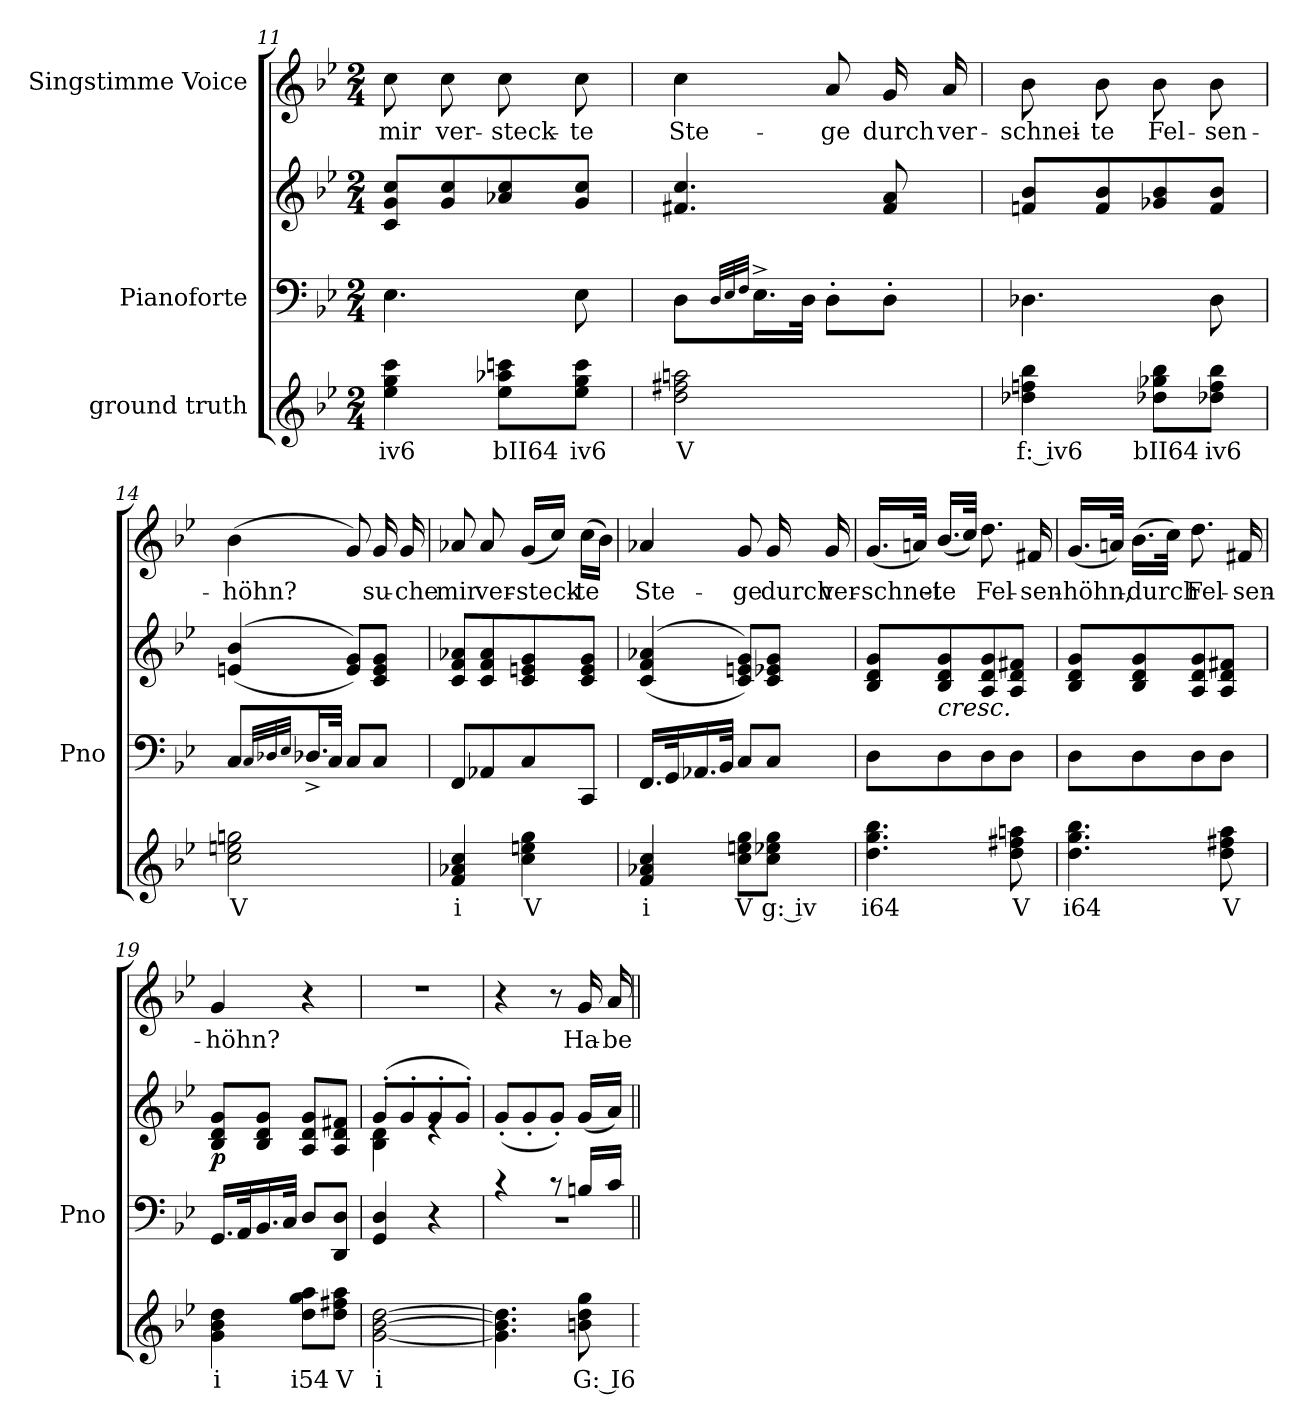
**kern	**text	**kern	**kern	**dynam	**kern	**text
*part3	*part3	*part2	*part2	*part2	*part1	*part1
*staff4	*staff4	*staff3	*staff2	*staff2/3	*staff1	*staff1
*I"ground truth	*	*I"Pianoforte	*	*	*I"Singstimme Voice	*
*	*	*I'Pno	*	*	*	*
*	*	*clefF4	*clefG2	*	*clefG2	*
*k[b-e-]	*	*k[b-e-]	*k[b-e-]	*	*k[b-e-]	*
*M2/4	*	*M2/4	*M2/4	*	*M2/4	*
=11	=11	=11	=11	=11	=11	=11
!	!	!	!	!	!	!LO:LY:b
4ee- 4gg 4ccc	iv6	4.E-\	8c/ 8g/ 8cc/L	.	8cc\	mir
!	!	!	!	!	!	!LO:LY:b
.	.	.	8g/ 8cc/	.	8cc\	ver-
!	!	!	!	!	!	!LO:LY:b
8ee- 8aa-X 8cccnL	bII64	.	8a-X/ 8cc/	.	8cc\	-steck-
!	!	!	!	!	!	!LO:LY:b
8ee- 8gg 8cccJ	iv6	8E-\	8g/ 8cc/J	.	8cc\	-te
=12	=12	=12	=12	=12	=12	=12
!	!	!	!	!	!	!LO:LY:b
2dd 2ff#X 2aan	V	8D\L	4.f#X/ 4.cc/	.	4cc\	Ste-
.	.	32qD/LLL	.	.	.	.
.	.	32qE-/	.	.	.	.
.	.	32qF/JJJ	.	.	.	.
.	.	16.E-^\L	.	.	.	.
.	.	32D\JJk	.	.	.	.
!	!	!	!	!	!	!LO:LY:b
.	.	8D'\L	.	.	8a/	-ge
!	!	!	!	!	!	!LO:LY:b
.	.	8D'\J	8f#/ 8a/	.	16g/	durch
!	!	!	!	!	!	!LO:LY:b
.	.	.	.	.	16a/	ver-
=13	=13	=13	=13	=13	=13	=13
!	!	!	!	!	!	!LO:LY:b
4dd-X 4ffn 4bb-	f: iv6	4.D-X\	8fn/ 8b-/L	.	8b-\	-schnei-
!	!	!	!	!	!	!LO:LY:b
.	.	.	8f/ 8b-/	.	8b-\	-te
!	!	!	!	!	!	!LO:LY:b
8dd-X 8gg-X 8bb-L	bII64	.	8g-X/ 8b-/	.	8b-\	Fel-
!	!	!	!	!	!	!LO:LY:b
8dd-X 8ff 8bb-J	iv6	8D-\	8f/ 8b-/J	.	8b-\	-sen-
=14	=14	=14	=14	=14	=14	=14
!	!	!	!	!	!	!LO:LY:b
2cc 2een 2ggn	V	8C/L	(>(<4en/ 4b-/	.	(>4b-\	-höhn?
.	.	32qC/LLL	.	.	.	.
.	.	32qD-X/	.	.	.	.
.	.	32qE-/JJJ	.	.	.	.
.	.	16.D-^/L	.	.	.	.
.	.	32C/JJk	.	.	.	.
.	.	8C/L	8e/ 8g/L))	.	8g/)	.
!	!	!	!	!	!	!LO:LY:b
.	.	8C/J	8c/ 8e/ 8g/J	.	16g/	su-
!	!	!	!	!	!	!LO:LY:b
.	.	.	.	.	16g/	-che
=15	=15	=15	=15	=15	=15	=15
!	!	!	!	!	!	!LO:LY:b
4f 4a-X 4cc	i	8FF/L	8c/ 8f/ 8a-X/L	.	8a-X/	mir
!	!	!	!	!	!	!LO:LY:b
.	.	8AA-X/	8c/ 8f/ 8a-/	.	8a-/	ver-
!	!	!	!	!	!	!LO:LY:b
4cc 4een 4gg	V	8C/	8c/ 8en/ 8g/	.	(<16g/LL	-steck-
.	.	.	.	.	16cc/JJ)	.
!	!	!	!	!	!	!LO:LY:b
.	.	8CC/J	8c/ 8e/ 8g/J	.	(>16cc\LL	-te
.	.	.	.	.	16b-\JJ)	.
=16	=16	=16	=16	=16	=16	=16
!	!	!	!	!	!	!LO:LY:b
4f 4a-X 4cc	i	16.FF/LL	(>(<4c/ 4f/ 4a-X/	.	4a-X/	Ste-
.	.	32GG/K	.	.	.	.
.	.	16.AA-X/	.	.	.	.
.	.	32BB-/JJk	.	.	.	.
!	!	!	!	!	!	!LO:LY:b
8cc 8een 8ggL	V	8C/L	8c/ 8en/ 8g/L))	.	8g/	-ge
!	!	!	!	!	!	!LO:LY:b
8cc 8ee-X 8ggJ	g: iv	8C/J	8c/ 8e-X/ 8g/J	.	16g/	durch
!	!	!	!	!	!	!LO:LY:b
.	.	.	.	.	16g/	ver-
=17	=17	=17	=17	=17	=17	=17
!	!	!	!	!	!	!LO:LY:b
4.dd 4.gg 4.bb-	i64	8D\L	8B-/ 8d/ 8g/L	.	(<16.g/LL	-schnei-
.	.	.	.	.	32an/JJk)	.
!	!	!	!LO:TX:b:i:t=cresc.	!	!	!
!	!	!	!	!	!	!LO:LY:b
.	.	8D\	8B-/ 8d/ 8g/	.	(<16.b-/LL	-te
.	.	.	.	.	32cc/JJk)	.
!	!	!	!	!	!	!LO:LY:b
.	.	8D\	8A/ 8d/ 8g/	.	8.dd\	Fel-
8dd 8ff#X 8aan	V	8D\J	8A/ 8d/ 8f#X/J	.	.	.
!	!	!	!	!	!	!LO:LY:b
.	.	.	.	.	16f#X/	-sen-
=18	=18	=18	=18	=18	=18	=18
!	!	!	!	!	!	!LO:LY:b
4.dd 4.gg 4.bb-	i64	8D\L	8B-/ 8d/ 8g/L	.	(<16.g/LL	-höhn,-
.	.	.	.	.	32an/JJk)	.
!	!	!	!	!	!	!LO:LY:b
.	.	8D\	8B-/ 8d/ 8g/	.	(>16.b-\LL	-durch
.	.	.	.	.	32cc\JJk)	.
!	!	!	!	!	!	!LO:LY:b
.	.	8D\	8A/ 8d/ 8g/	.	8.dd\	-Fel-
8dd 8ff#X 8aa	V	8D\J	8A/ 8d/ 8f#X/J	.	.	.
!	!	!	!	!	!	!LO:LY:b
.	.	.	.	.	16f#X/	-sen-
=19	=19	=19	=19	=19	=19	=19
!	!	!	!	!LO:DY:b	!	!LO:LY:b
4g 4b- 4dd	i	16.GG/LL	8B-/ 8d/ 8g/L	p	4g/	-höhn?
.	.	32AA/K	.	.	.	.
.	.	16.BB-/	8B-/ 8d/ 8g/J	.	.	.
.	.	32C/JJk	.	.	.	.
8dd 8gg 8aaL	i54	8D/L	8A/ 8d/ 8g/L	.	4r	.
8dd 8ff#X 8aaJ	V	8DD/ 8D/J	8A/ 8d/ 8f#X/J	.	.	.
=20	=20	=20	=20	=20	=20	=20
*	*	*	*^	*	*	*
[2g [2b- [2dd	i	4GG/ 4D/	(>8g'/L	4B-\ 4d\	.	2r	.
.	.	.	8g'/	.	.	.	.
.	.	4r	8g'/	4re	.	.	.
.	.	.	8g'/J)	.	.	.	.
*	*	*	*v	*v	*	*	*
=21	=21	=21	=21	=21	=21	=21
*	*	*^	*	*	*	*
4.g] 4.b-] 4.dd]	.	4r	2r	(<8g'/L	.	4r	.
.	.	.	.	8g'/	.	.	.
.	.	8r	.	8g'/J)	.	8r	.
!	!	!	!	!	!	!	!LO:LY:b
8bn 8dd 8gg	G: I6	16Bn/LL	.	(<16g/LL	.	16g/	Ha-
!	!	!	!	!	!	!	!LO:LY:b
.	.	16c/JJ	.	16a/JJ)	.	16a/	-be
*	*	*v	*v	*	*	*	*
=	=||	=||	=||	=||	=||	=||
*-	*-	*-	*-	*-	*-	*-
